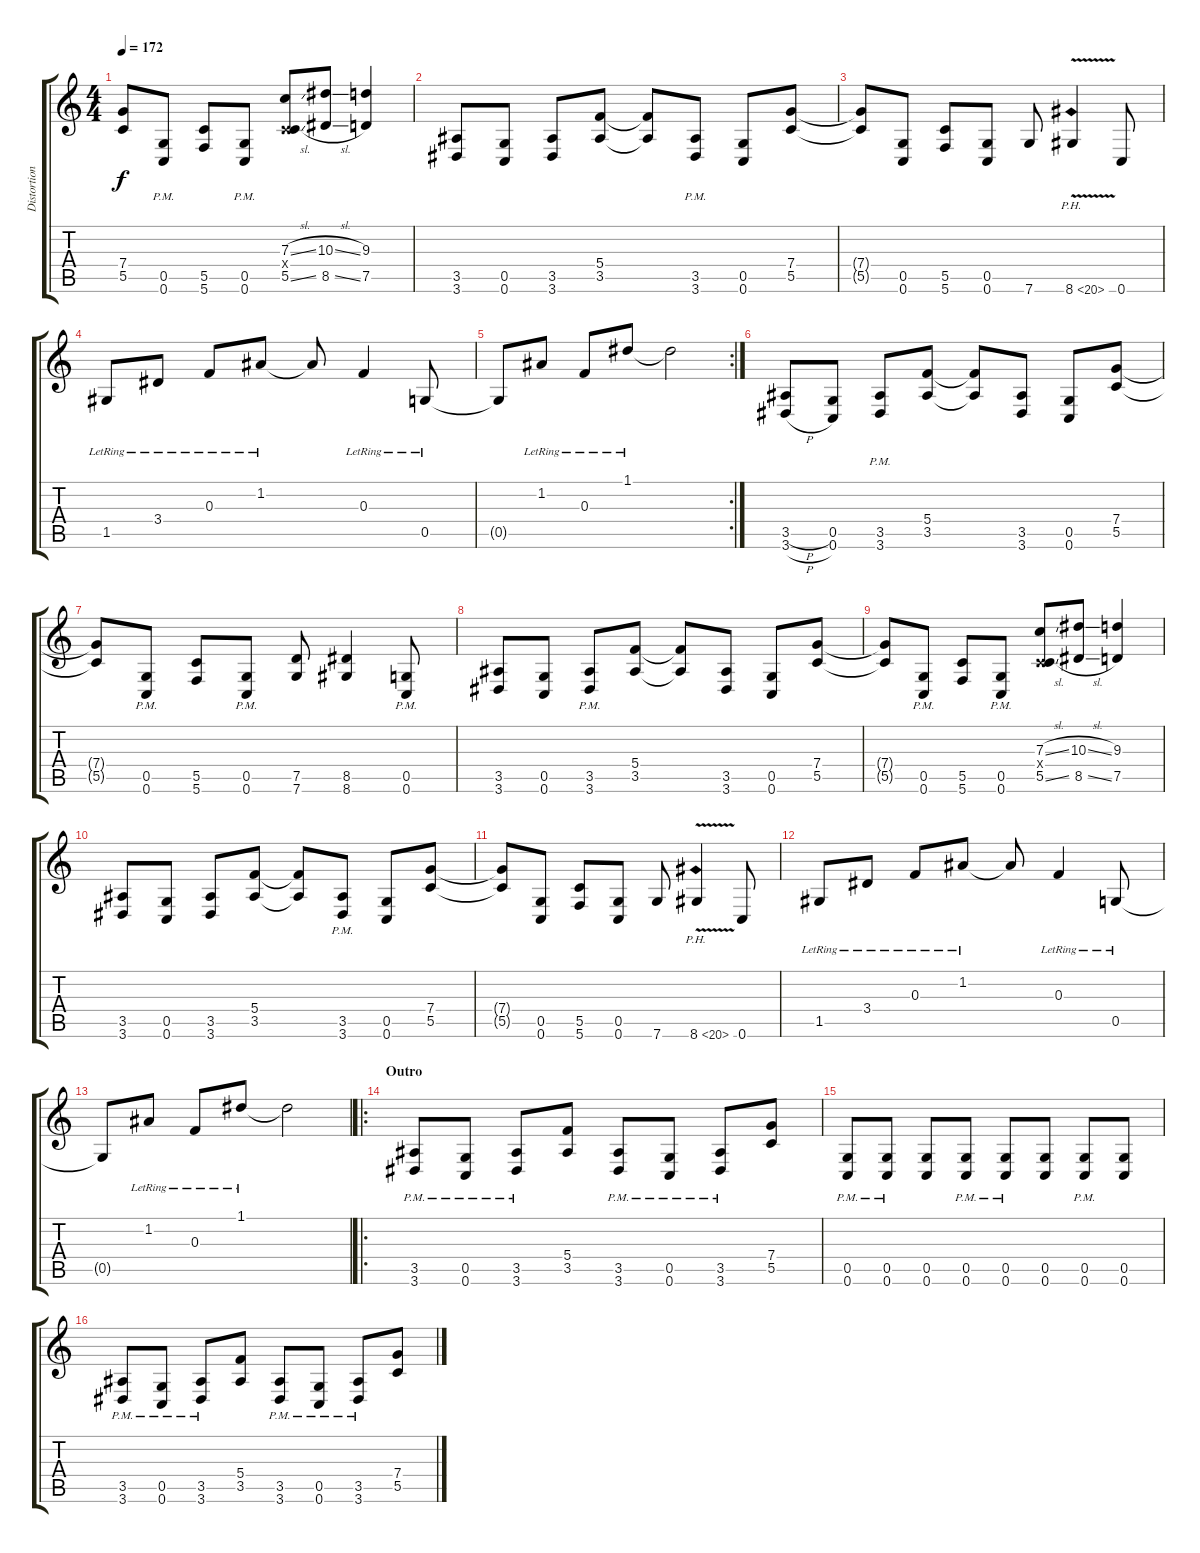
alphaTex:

\track ("Distortion Guitar" "Distortion") {instrument distortionguitar}
\staff {score tabs}
\tuning (D4 A3 F3 C3 G2 C2) {hide}
\ts (4 4)
\tempo 172
\clef g2
\ks c
(7.4{t} 5.5{t}).8{dy f} (0.5{pm} 0.6{pm}).8 (5.5 5.6).8 (0.5{pm} 0.6{pm}).8 (7.3{sl} 0.4{x} 5.5{sl}).8 (10.3{sl} 8.5{sl}).8 (9.3 7.5).4 |
(3.5 3.6).8 (0.5 0.6).8 (3.5 3.6).8 (5.4 3.5).8 (5.4{t} 3.5{t}).8 (3.5{pm} 3.6{pm}).8 (0.5 0.6).8 (7.4 5.5).8 |
(7.4{t} 5.5{t}).8 (0.5 0.6).8 (5.5 5.6).8 (0.5 0.6).8 7.6.8 8.6{ph 12 v}.4 0.6.8 |
1.5{lr}.8 3.4{lr}.8 0.3{lr}.8 1.2{lr}.8 1.2{t}.8 0.3{lr}.4 0.5{lr}.8 |
\rc 2
0.5{t}.8 1.2{lr}.8 0.3{lr}.8 1.1{lr}.8 1.1{t}.2 |
(3.5{h} 3.6{h}).8 (0.5 0.6).8 (3.5{pm} 3.6{pm}).8 (5.4 3.5).8 (5.4{t} 3.5{t}).8 (3.5 3.6).8 (0.5 0.6).8 (7.4 5.5).8 |
(7.4{t} 5.5{t}).8 (0.5{pm} 0.6{pm}).8 (5.5 5.6).8 (0.5{pm} 0.6{pm}).8 (7.5 7.6).8 (8.5 8.6).4 (0.5{pm} 0.6{pm}).8 |
(3.5 3.6).8 (0.5 0.6).8 (3.5{pm} 3.6{pm}).8 (5.4 3.5).8 (5.4{t} 3.5{t}).8 (3.5 3.6).8 (0.5 0.6).8 (7.4 5.5).8 |
(7.4{t} 5.5{t}).8 (0.5{pm} 0.6{pm}).8 (5.5 5.6).8 (0.5{pm} 0.6{pm}).8 (7.3{sl} 0.4{x} 5.5{sl}).8 (10.3{sl} 8.5{sl}).8 (9.3 7.5).4 |
(3.5 3.6).8 (0.5 0.6).8 (3.5 3.6).8 (5.4 3.5).8 (5.4{t} 3.5{t}).8 (3.5{pm} 3.6{pm}).8 (0.5 0.6).8 (7.4 5.5).8 |
(7.4{t} 5.5{t}).8 (0.5 0.6).8 (5.5 5.6).8 (0.5 0.6).8 7.6.8 8.6{ph 12 v}.4 0.6.8 |
1.5{lr}.8 3.4{lr}.8 0.3{lr}.8 1.2{lr}.8 1.2{t}.8 0.3{lr}.4 0.5{lr}.8 |
0.5{t}.8 1.2{lr}.8 0.3{lr}.8 1.1{lr}.8 1.1{t}.2 |
\ro
\section ("" "Outro")
(3.5{pm} 3.6{pm}).8 (0.5{pm} 0.6{pm}).8 (3.5{pm} 3.6{pm}).8 (5.4 3.5).8 (3.5{pm} 3.6{pm}).8 (0.5{pm} 0.6{pm}).8 (3.5{pm} 3.6{pm}).8 (7.4 5.5).8 |
(0.5{pm} 0.6{pm}).8 (0.5{pm} 0.6{pm}).8 (0.5 0.6).8 (0.5{pm} 0.6{pm}).8 (0.5{pm} 0.6{pm}).8 (0.5 0.6).8 (0.5{pm} 0.6{pm}).8 (0.5 0.6).8 |
(3.5{pm} 3.6{pm}).8 (0.5{pm} 0.6{pm}).8 (3.5{pm} 3.6{pm}).8 (5.4 3.5).8 (3.5{pm} 3.6{pm}).8 (0.5{pm} 0.6{pm}).8 (3.5{pm} 3.6{pm}).8 (7.4 5.5).8
